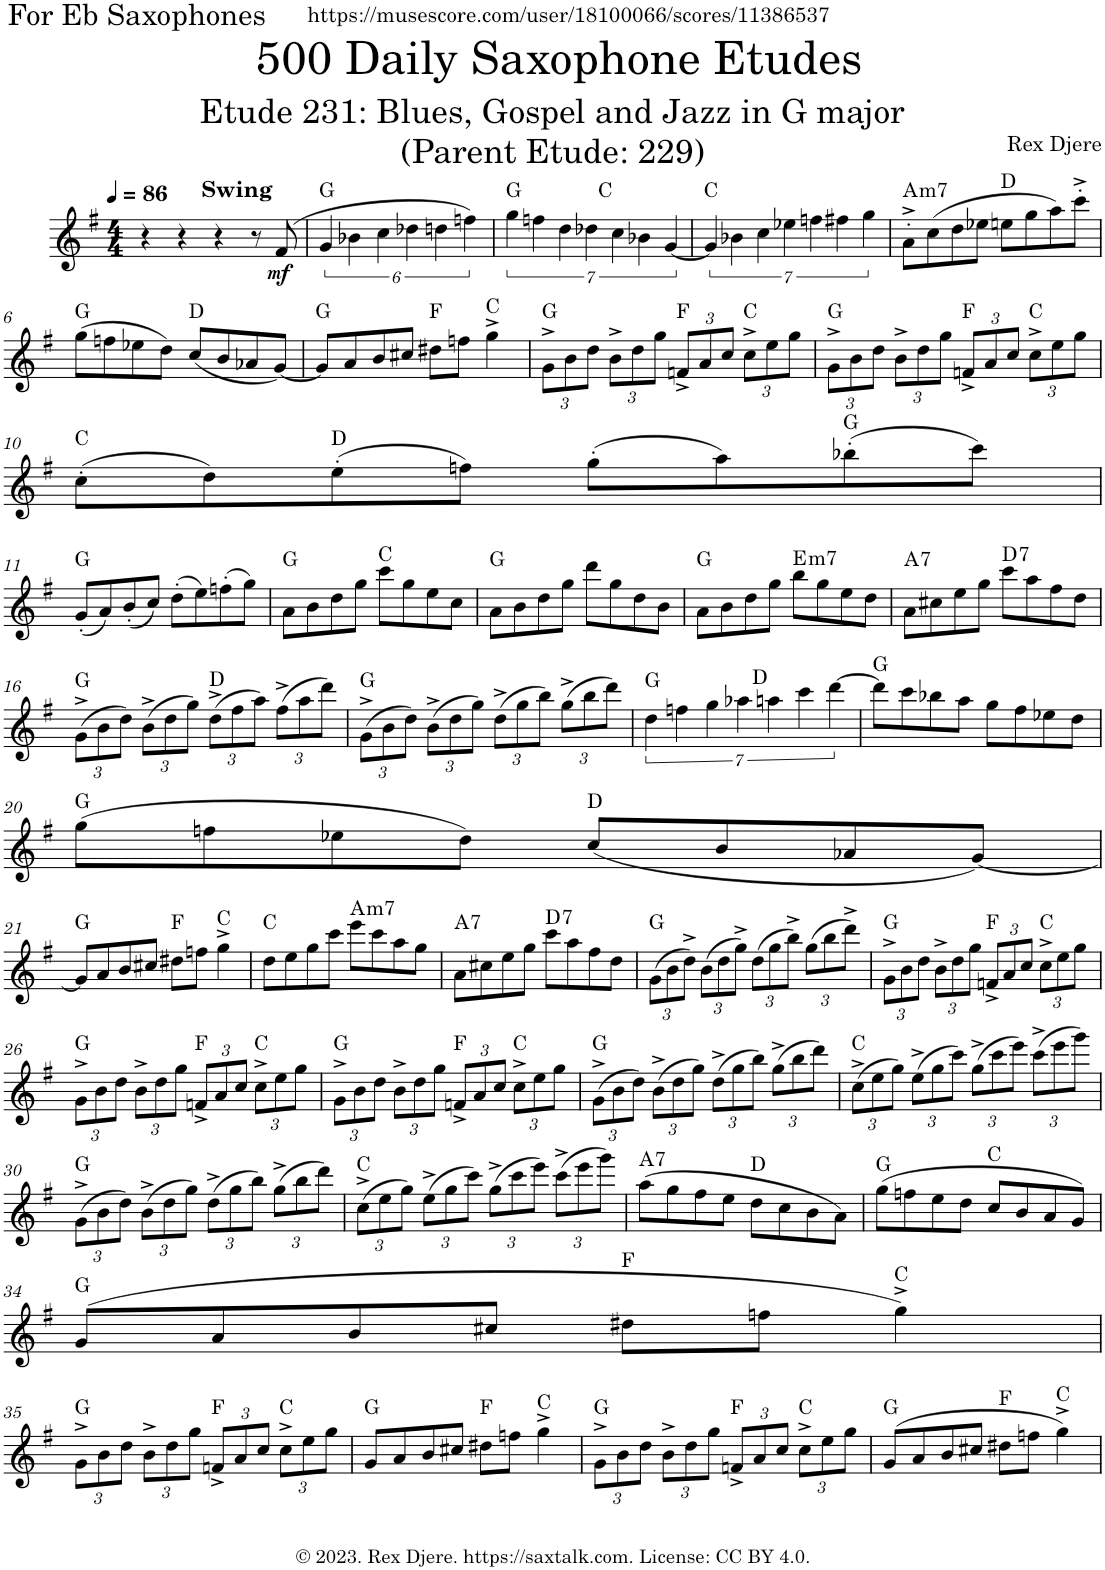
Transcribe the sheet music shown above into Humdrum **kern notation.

**kern	**dynam	**harte
*part1	*part1	*part1
*staff1	*staff1	*
*I"Alto Saxophone	*	*
*I'A. Sax.	*	*
*clefG2	*	*
*Trd5c9	*	*
*k[f#]	*	*
*M4/4	*	*
*MM86	*	*
=1	=1	=1
!LO:TX:a:B:t=Swing	!	!
4r	.	.
4r	.	.
4r	.	.
8r	.	.
!	!LO:DY:b	!
(>8f#/	mf	.
=2	=2	=2
6g/	.	G:maj
6b-X\	.	.
6cc\	.	.
6dd-X\	.	.
6ddn\	.	.
6ffn\)	.	.
=3	=3	=3
*^	*	*
7gg\	2ryy	.	G:maj
7ffn\	.	.	.
7dd\	.	.	.
7dd-X\	.	.	.
.	2ryy	.	C:maj
7cc\	.	.	.
7b-X\	.	.	.
[7g/	.	.	.
*v	*v	*	*
=4	=4	=4
7g/]	.	C:maj
7b-X\	.	.
7cc\	.	.
7ee-X\	.	.
7ffn\	.	.
7ff#X\	.	.
7gg\	.	.
=5	=5	=5
!	!	!LO:H:kt=m7
8a'^\L	.	A:min7
(8cc\	.	.
8dd\	.	.
8ee-X\J	.	.
8een\L	.	D:maj
8gg\	.	.
8aa\)	.	.
8ccc'^\J	.	.
!!LO:LB:g=z
=6	=6	=6
(8gg\L	.	G:maj
8ffn\	.	.
8ee-X\	.	.
8dd\J)	.	.
(8cc/L	.	D:maj
8b/	.	.
8a-X/	.	.
[8g/J)	.	.
=7	=7	=7
8g/L]	.	G:maj
8a/	.	.
8b/	.	.
8cc#X/J	.	.
8dd#X\L	.	F:maj
8ffn\J	.	.
4gg^\	.	C:maj
=8	=8	=8
*Xbrackettup	*	*
12g^\L	.	G:maj
12b\	.	.
12dd\J	.	.
12b^\L	.	.
12dd\	.	.
12gg\J	.	.
12fn^/L	.	F:maj
12a/	.	.
12cc/J	.	.
12cc^\L	.	C:maj
12ee\	.	.
12gg\J	.	.
=9	=9	=9
12g^\L	.	G:maj
12b\	.	.
12dd\J	.	.
12b^\L	.	.
12dd\	.	.
12gg\J	.	.
12fn^/L	.	F:maj
12a/	.	.
12cc/J	.	.
12cc^\L	.	C:maj
12ee\	.	.
12gg\J	.	.
!!LO:LB:g=z
=10	=10	=10
(8cc'\L	.	C:maj
8dd\)	.	.
(8ee'\	.	D:maj
8ffn\J)	.	.
(8gg'\L	.	.
8aa\)	.	.
(8bb-X'\	.	G:maj
8ccc\J)	.	.
!!LO:LB:g=z
=11	=11	=11
(8g'/L	.	G:maj
8a/)	.	.
(8b'/	.	.
8cc/J)	.	.
(8dd'\L	.	.
8ee\)	.	.
(8ffn'\	.	.
8gg\J)	.	.
=12	=12	=12
8a\L	.	G:maj
8b\	.	.
8dd\	.	.
8gg\J	.	.
8ccc\L	.	C:maj
8gg\	.	.
8ee\	.	.
8cc\J	.	.
=13	=13	=13
8a\L	.	G:maj
8b\	.	.
8dd\	.	.
8gg\J	.	.
8ddd\L	.	.
8gg\	.	.
8dd\	.	.
8b\J	.	.
=14	=14	=14
8a\L	.	G:maj
8b\	.	.
8dd\	.	.
8gg\J	.	.
!	!	!LO:H:kt=m7
8bb\L	.	E:min7
8gg\	.	.
8ee\	.	.
8dd\J	.	.
=15	=15	=15
!	!	!LO:H:kt=7
8a\L	.	A:7
8cc#X\	.	.
8ee\	.	.
8gg\J	.	.
!	!	!LO:H:kt=7
8ccc\L	.	D:7
8aa\	.	.
8ff#\	.	.
8dd\J	.	.
!!LO:LB:g=z
=16	=16	=16
(12g^\L	.	G:maj
12b\	.	.
12dd\J)	.	.
(12b^\L	.	.
12dd\	.	.
12gg\J)	.	.
(12dd^\L	.	D:maj
12ff#\	.	.
12aa\J)	.	.
(12ff#^\L	.	.
12aa\	.	.
12ddd\J)	.	.
=17	=17	=17
(12g^\L	.	G:maj
12b\	.	.
12dd\J)	.	.
(12b^\L	.	.
12dd\	.	.
12gg\J)	.	.
(12dd^\L	.	.
12gg\	.	.
12bb\J)	.	.
(12gg^\L	.	.
12bb\	.	.
12ddd\J)	.	.
=18	=18	=18
*brackettup	*	*
*^	*	*
7dd\	2ryy	.	G:maj
7ffn\	.	.	.
7gg\	.	.	.
7aa-X\	.	.	.
.	2ryy	.	D:maj
7aan\	.	.	.
7ccc\	.	.	.
[7ddd\	.	.	.
*v	*v	*	*
=19	=19	=19
8ddd\L]	.	G:maj
8ccc\	.	.
8bb-X\	.	.
8aa\J	.	.
8gg\L	.	.
8ff#\	.	.
8ee-X\	.	.
8dd\J	.	.
!!LO:LB:g=z
=20	=20	=20
(8gg\L	.	G:maj
8ffn\	.	.
8ee-X\	.	.
8dd\J)	.	.
(8cc/L	.	D:maj
8b/	.	.
8a-X/	.	.
[8g/J)	.	.
!!LO:LB:g=z
=21	=21	=21
8g/L]	.	G:maj
8a/	.	.
8b/	.	.
8cc#X/J	.	.
8dd#X\L	.	F:maj
8ffn\J	.	.
4gg^\	.	C:maj
=22	=22	=22
8dd\L	.	C:maj
8ee\	.	.
8gg\	.	.
8ccc\J	.	.
!	!	!LO:H:kt=m7
8eee\L	.	A:min7
8ccc\	.	.
8aa\	.	.
8gg\J	.	.
=23	=23	=23
!	!	!LO:H:kt=7
8a\L	.	A:7
8cc#X\	.	.
8ee\	.	.
8gg\J	.	.
!	!	!LO:H:kt=7
8ccc\L	.	D:7
8aa\	.	.
8ff#\	.	.
8dd\J	.	.
=24	=24	=24
*Xbrackettup	*	*
(12g\L	.	G:maj
12b\	.	.
12dd^\J)	.	.
(12b\L	.	.
12dd\	.	.
12gg^\J)	.	.
(12dd\L	.	.
12gg\	.	.
12bb^\J)	.	.
(12gg\L	.	.
12bb\	.	.
12ddd^\J)	.	.
=25	=25	=25
12g^\L	.	G:maj
12b\	.	.
12dd\J	.	.
12b^\L	.	.
12dd\	.	.
12gg\J	.	.
12fn^/L	.	F:maj
12a/	.	.
12cc/J	.	.
12cc^\L	.	C:maj
12ee\	.	.
12gg\J	.	.
!!LO:LB:g=z
=26	=26	=26
12g^\L	.	G:maj
12b\	.	.
12dd\J	.	.
12b^\L	.	.
12dd\	.	.
12gg\J	.	.
12fn^/L	.	F:maj
12a/	.	.
12cc/J	.	.
12cc^\L	.	C:maj
12ee\	.	.
12gg\J	.	.
=27	=27	=27
12g^\L	.	G:maj
12b\	.	.
12dd\J	.	.
12b^\L	.	.
12dd\	.	.
12gg\J	.	.
12fn^/L	.	F:maj
12a/	.	.
12cc/J	.	.
12cc^\L	.	C:maj
12ee\	.	.
12gg\J	.	.
=28	=28	=28
(12g^\L	.	G:maj
12b\	.	.
12dd\J)	.	.
(12b^\L	.	.
12dd\	.	.
12gg\J)	.	.
(12dd^\L	.	.
12gg\	.	.
12bb\J)	.	.
(12gg^\L	.	.
12bb\	.	.
12ddd\J)	.	.
=29	=29	=29
(12cc^\L	.	C:maj
12ee\	.	.
12gg\J)	.	.
(12ee^\L	.	.
12gg\	.	.
12ccc\J)	.	.
(12gg^\L	.	.
12ccc\	.	.
12eee\J)	.	.
(12ccc^\L	.	.
12eee\	.	.
12ggg\J)	.	.
!!LO:LB:g=z
=30	=30	=30
(12g^\L	.	G:maj
12b\	.	.
12dd\J)	.	.
(12b^\L	.	.
12dd\	.	.
12gg\J)	.	.
(12dd^\L	.	.
12gg\	.	.
12bb\J)	.	.
(12gg^\L	.	.
12bb\	.	.
12ddd\J)	.	.
=31	=31	=31
(12cc^\L	.	C:maj
12ee\	.	.
12gg\J)	.	.
(12ee^\L	.	.
12gg\	.	.
12ccc\J)	.	.
(12gg^\L	.	.
12ccc\	.	.
12eee\J)	.	.
(12ccc^\L	.	.
12eee\	.	.
12ggg\J)	.	.
=32	=32	=32
!	!	!LO:H:kt=7
(8aa\L	.	A:7
8gg\	.	.
8ff#\	.	.
8ee\J	.	.
8dd\L	.	D:maj
8cc\	.	.
8b\	.	.
8a\J)	.	.
=33	=33	=33
(8gg\L	.	G:maj
8ffn\	.	.
8ee\	.	.
8dd\J	.	.
8cc/L	.	C:maj
8b/	.	.
8a/	.	.
8g/J)	.	.
!!LO:LB:g=z
=34	=34	=34
(8g/L	.	G:maj
8a/	.	.
8b/	.	.
8cc#X/J	.	.
8dd#X\L	.	F:maj
8ffn\J	.	.
4gg^\)	.	C:maj
!!LO:LB:g=z
=35	=35	=35
12g^\L	.	G:maj
12b\	.	.
12dd\J	.	.
12b^\L	.	.
12dd\	.	.
12gg\J	.	.
12fn^/L	.	F:maj
12a/	.	.
12cc/J	.	.
12cc^\L	.	C:maj
12ee\	.	.
12gg\J	.	.
=36	=36	=36
8g/L	.	G:maj
8a/	.	.
8b/	.	.
8cc#X/J	.	.
8dd#X\L	.	F:maj
8ffn\J	.	.
4gg^\	.	C:maj
=37	=37	=37
12g^\L	.	G:maj
12b\	.	.
12dd\J	.	.
12b^\L	.	.
12dd\	.	.
12gg\J	.	.
12fn^/L	.	F:maj
12a/	.	.
12cc/J	.	.
12cc^\L	.	C:maj
12ee\	.	.
12gg\J	.	.
=38	=38	=38
(8g/L	.	G:maj
8a/	.	.
8b/	.	.
8cc#X/J	.	.
8dd#X\L	.	F:maj
8ffn\J	.	.
4gg^\)	.	C:maj
=	=	=
*-	*-	*-
